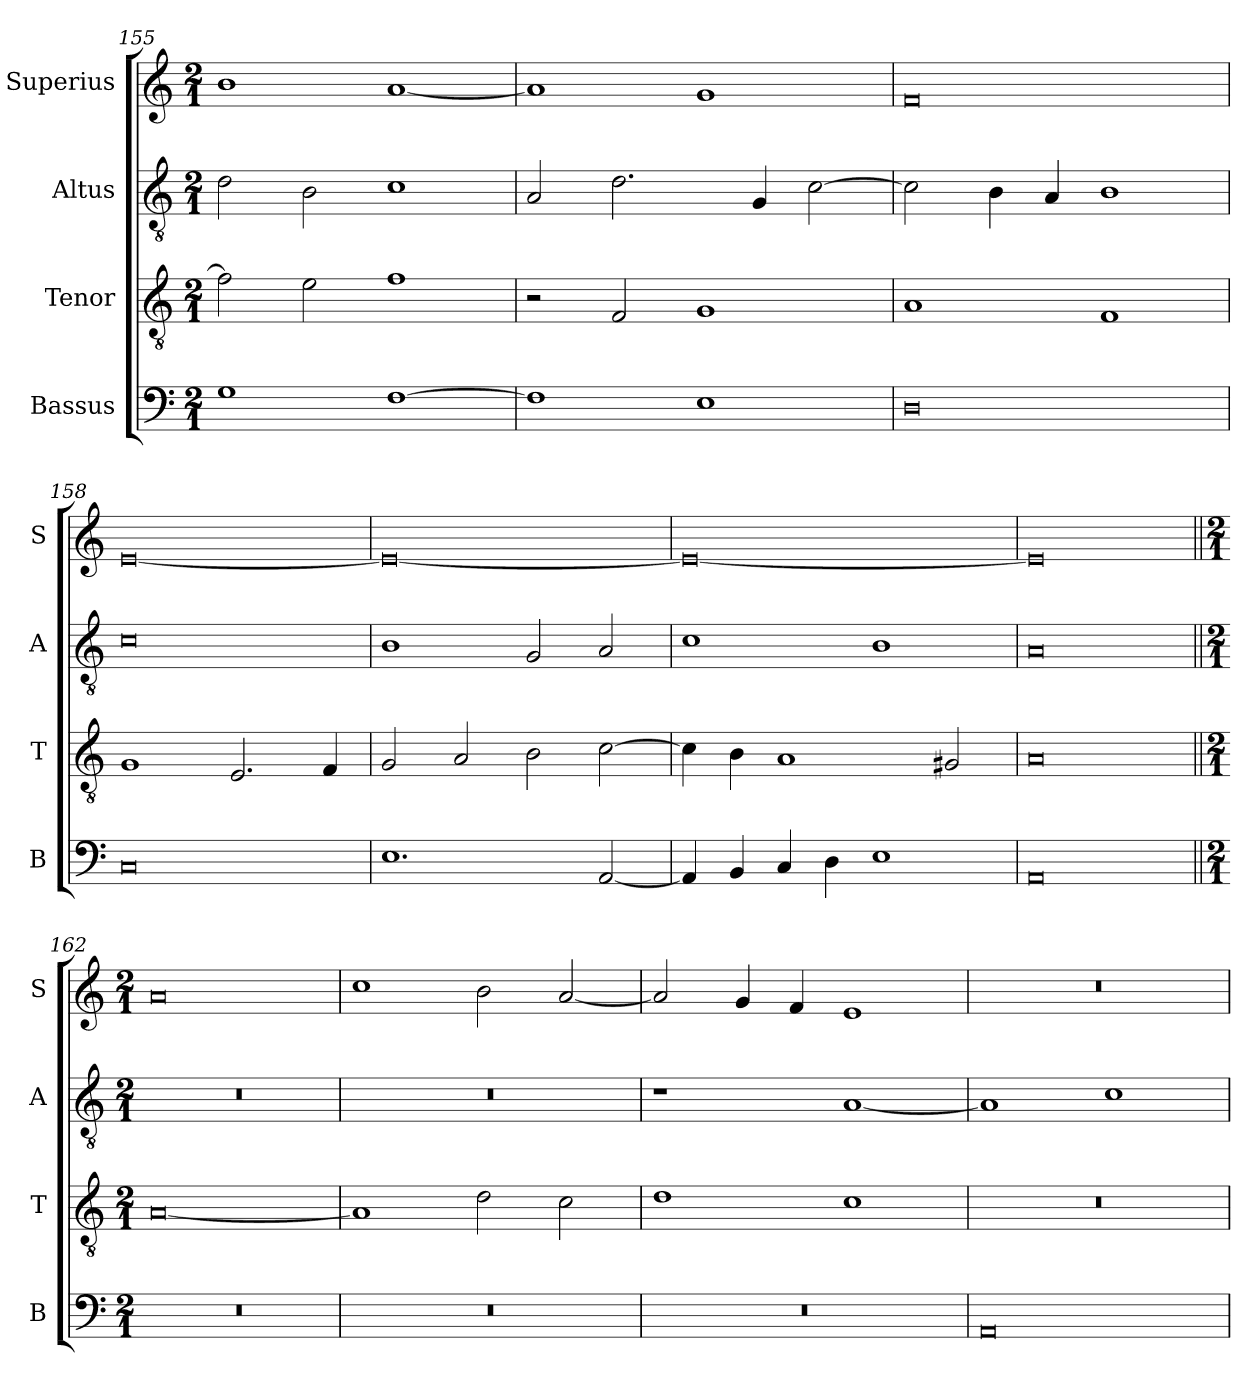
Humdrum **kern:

**kern	**kern	**kern	**kern
*part4	*part3	*part2	*part1
*staff4	*staff3	*staff2	*staff1
*I"Bassus	*I"Tenor	*I"Altus	*I"Superius
*I'B	*I'T	*I'A	*I'S
*clefF4	*clefGv2	*clefGv2	*clefG2
*k[]	*k[]	*k[]	*k[]
*M2/1	*M2/1	*M2/1	*M2/1
=155	=155	=155	=155
1G	2f\]	2d\	1b
.	2e\	2B\	.
[1F	1f	1c	[1a
=156	=156	=156	=156
1F]	2r	2A/	1a]
.	2F/	2.d\	.
1E	1G	.	1g
.	.	4G/	.
.	.	[2c\	.
=157	=157	=157	=157
0D	1A	2c\]	0f
.	.	4B\	.
.	.	4A/	.
.	1F	1B	.
=158	=158	=158	=158
0C	1G	0c	[0e
.	2.E/	.	.
.	4F/	.	.
=159	=159	=159	=159
1.E	2G/	1B	0e_
.	2A/	.	.
.	2B\	2G/	.
[2AA/	[2c\	2A/	.
=160	=160	=160	=160
4AA/]	4c\]	1c	0e_
4BB/	4B\	.	.
4C/	1A	.	.
4D\	.	.	.
1E	.	1B	.
.	2G#X/	.	.
=161	=161	=161	=161
0AA	0A	0A	0e]
!!LO:LB:g=z
=162||	=162||	=162||	=162||
*k[]	*k[]	*k[]	*k[]
*M2/1	*M2/1	*M2/1	*M2/1
0r	[0A	0r	0a
=163	=163	=163	=163
0r	1A]	0r	1cc
.	2d\	.	2b\
.	2c\	.	[2a/
=164	=164	=164	=164
0r	1d	1r	2a/]
.	.	.	4g/
.	.	.	4f/
.	1c	[1A	1e
=165	=165	=165	=165
0AA	0r	1A]	0r
.	.	1c	.
=	=	=	=
*-	*-	*-	*-
